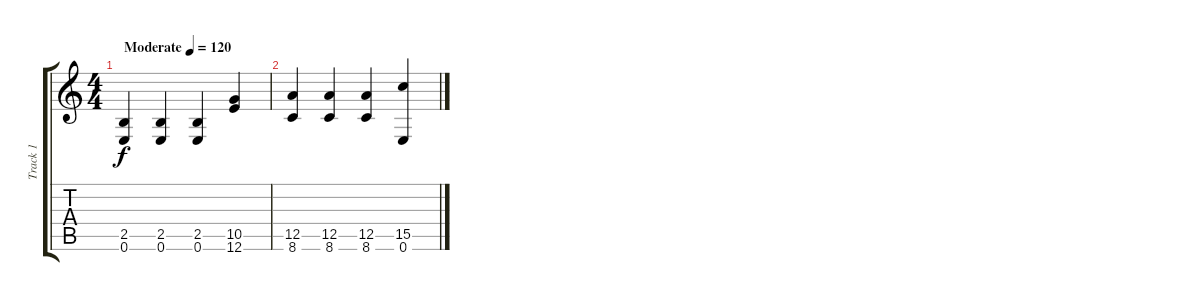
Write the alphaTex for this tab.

\track ("Track 1" "Track 1") {instrument acousticguitarsteel}
\staff {score tabs}
\tuning (E4 B3 G3 D3 A2 E2) {hide}
\ts (4 4)
\tempo (120 "Moderate")
\clef g2
\ks c
(2.5 0.6).4{dy f instrument acousticguitarsteel} (2.5 0.6).4 (2.5 0.6).4 (10.5 12.6).4 |
(12.5 8.6).4 (12.5 8.6).4 (12.5 8.6).4 (15.5 0.6).4
